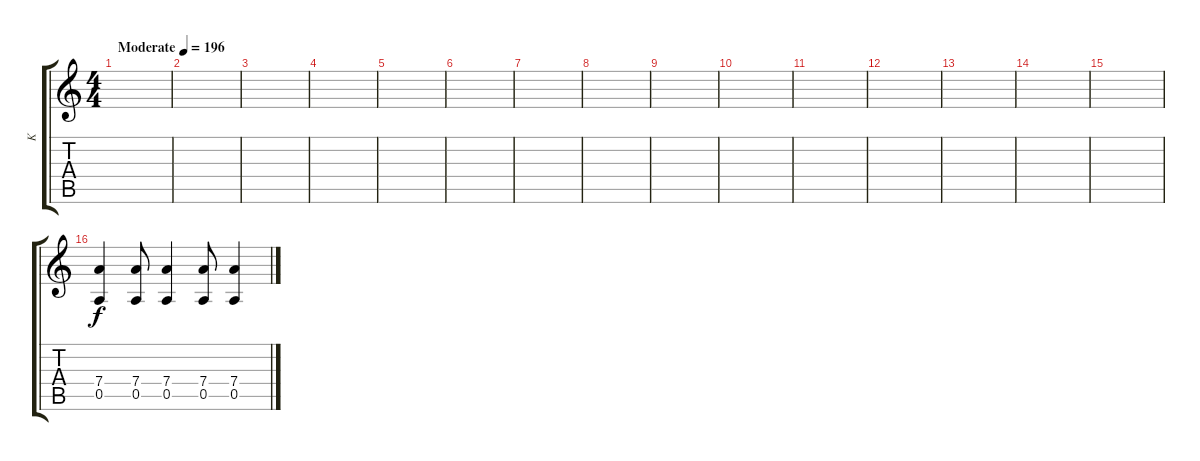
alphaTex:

\track ("K" "K") {instrument overdrivenguitar}
\staff {score tabs}
\tuning (E4 B3 G3 D3 A2 E2) {hide}
\ts (4 4)
\tempo (196 "Moderate")
\clef g2
\ks c
|
|
|
|
|
|
|
|
|
|
|
|
|
|
|
(7.4 0.5).4 (7.4 0.5).8 (7.4 0.5).4 (7.4 0.5).8 (7.4 0.5).4
